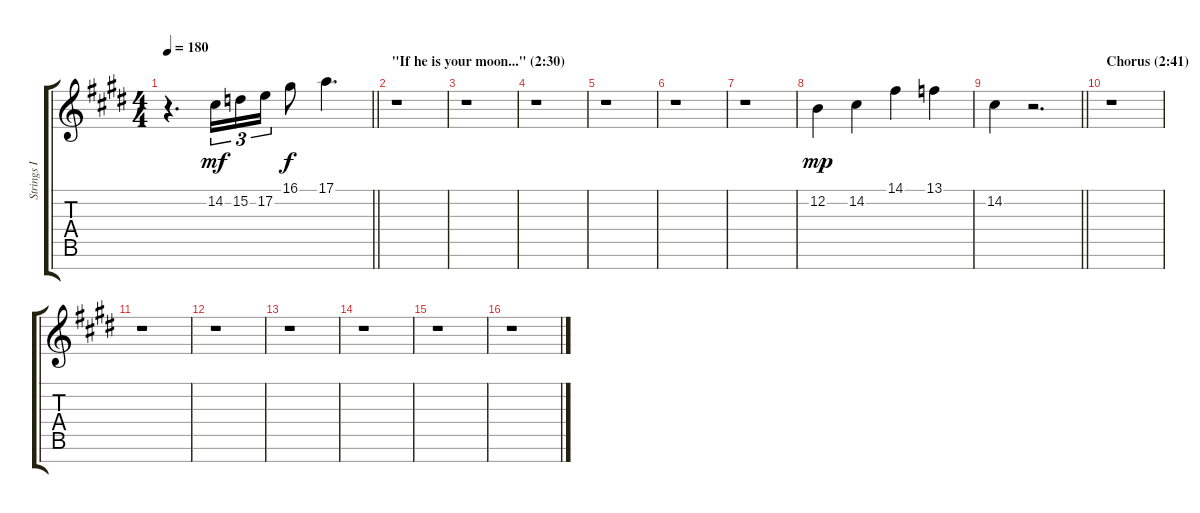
\track ("Strings I" "Strings I") {instrument stringensemble1}
\staff {score tabs}
\tuning (E4 B3 G3 D3 A2 E2 B1) {hide}
\ts (4 4)
\tempo 180
\clef g2
\barLineRight lightlight
\ks c#minor
r.4{d dy mp} 14.2.16{tu (3 2) dy mf} 15.2.16{tu (3 2)} 17.2.16{tu (3 2)} 16.1.8{dy f} 17.1.4{d} |
\section ("" "\"If he is your moon...\" (2:30)")
r.1 |
r.1 |
r.1 |
r.1 |
r.1 |
r.1 |
12.2.4{dy mp} 14.2.4 14.1.4 13.1.4 |
\barLineRight lightlight
14.2.4 r.2{d} |
\section ("" "Chorus (2:41)")
r.1 |
r.1 |
r.1 |
r.1 |
r.1 |
r.1 |
r.1
